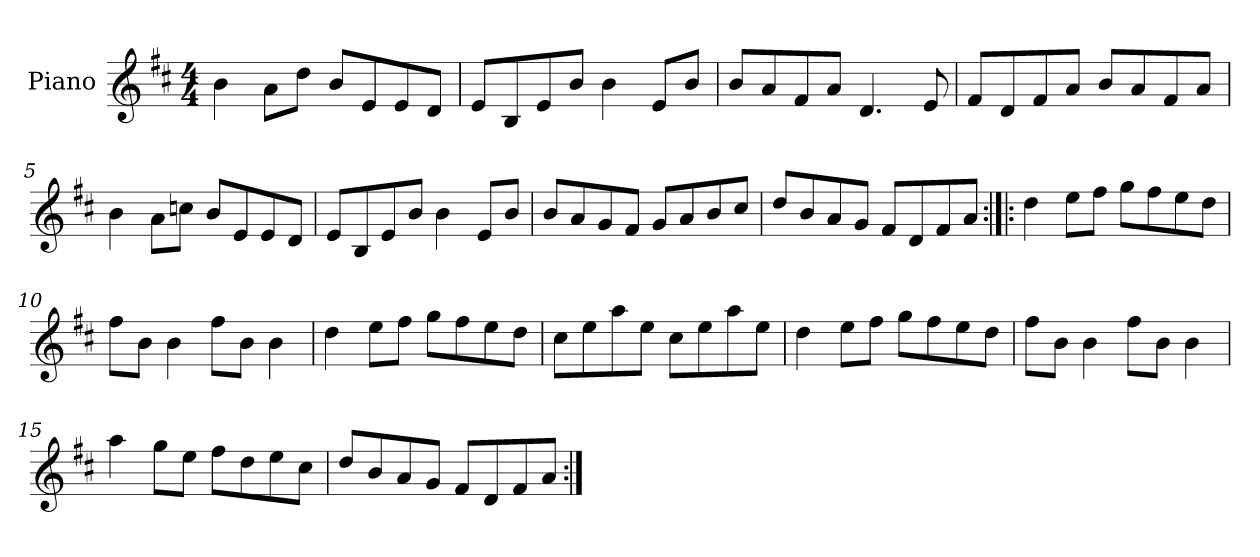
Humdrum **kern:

**kern
*part1
*staff1
*I"Piano
*I'Pno
*clefG2
*k[f#c#]
*E:dor
*M4/4
=1
4b\
8a\L
8dd\J
8b/L
8e/
8e/
8d/J
=2
8e/L
8B/
8e/
8b/J
4b\
8e/L
8b/J
=3
8b/L
8a/
8f#/
8a/J
4.d/
8e/
=4
8f#/L
8d/
8f#/
8a/J
8b/L
8a/
8f#/
8a/J
!!LO:LB:g=z
=5
4b\
8a\L
8ccn\J
8b/L
8e/
8e/
8d/J
=6
8e/L
8B/
8e/
8b/J
4b\
8e/L
8b/J
=7
8b/L
8a/
8g/
8f#/J
8g/L
8a/
8b/
8cc#/J
=8
8dd/L
8b/
8a/
8g/J
8f#/L
8d/
8f#/
8a/J
!!LO:LB:g=z
=9:|!|:
4dd\
8ee\L
8ff#\J
8gg\L
8ff#\
8ee\
8dd\J
=10
8ff#\L
8b\J
4b\
8ff#\L
8b\J
4b\
=11
4dd\
8ee\L
8ff#\J
8gg\L
8ff#\
8ee\
8dd\J
=12
8cc#\L
8ee\
8aa\
8ee\J
8cc#\L
8ee\
8aa\
8ee\J
=13
4dd\
8ee\L
8ff#\J
8gg\L
8ff#\
8ee\
8dd\J
!!LO:LB:g=z
=14
8ff#\L
8b\J
4b\
8ff#\L
8b\J
4b\
=15
4aa\
8gg\L
8ee\J
8ff#\L
8dd\
8ee\
8cc#\J
=16
8dd/L
8b/
8a/
8g/J
8f#/L
8d/
8f#/
8a/J
=:|!
*-
